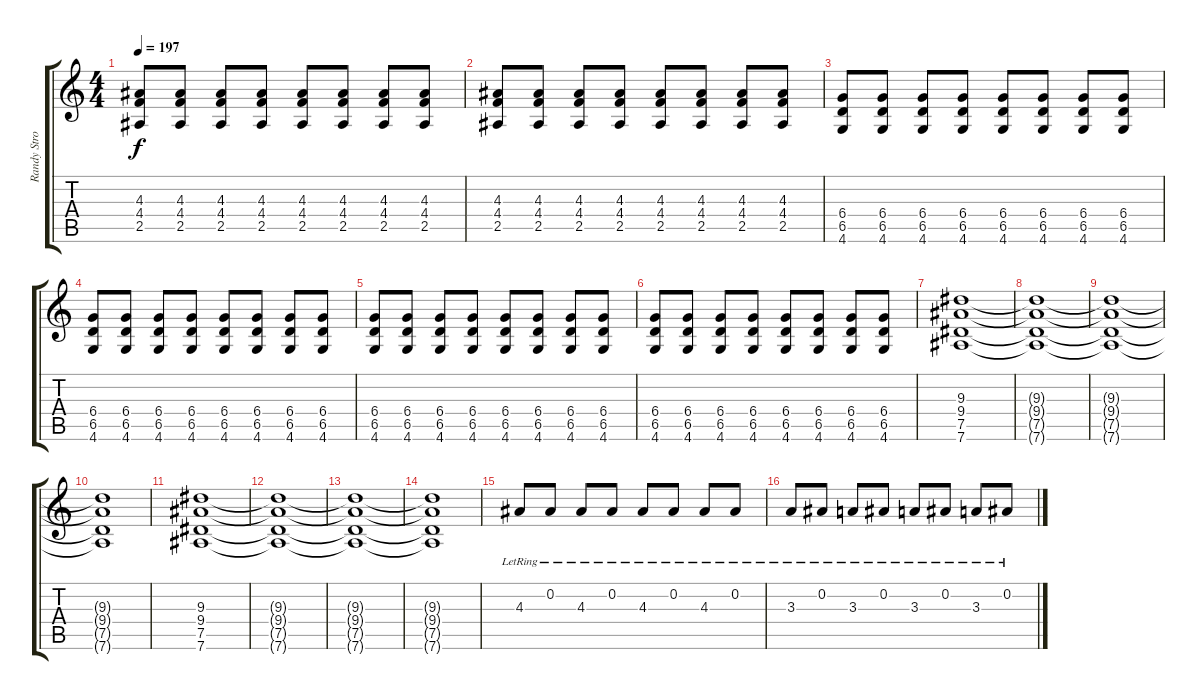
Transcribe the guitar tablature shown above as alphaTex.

\track ("Randy Strohmeyer" "Randy Stro") {instrument distortionguitar}
\staff {score tabs}
\tuning (Eb4 Bb3 Gb3 Db3 Ab2 Eb2) {hide}
\ts (4 4)
\tempo 197
\clef g2
\ks c
(4.3 4.4 2.5).8{dy f} (4.3 4.4 2.5).8 (4.3 4.4 2.5).8 (4.3 4.4 2.5).8 (4.3 4.4 2.5).8 (4.3 4.4 2.5).8 (4.3 4.4 2.5).8 (4.3 4.4 2.5).8 |
(4.3 4.4 2.5).8 (4.3 4.4 2.5).8 (4.3 4.4 2.5).8 (4.3 4.4 2.5).8 (4.3 4.4 2.5).8 (4.3 4.4 2.5).8 (4.3 4.4 2.5).8 (4.3 4.4 2.5).8 |
(6.4 6.5 4.6).8 (6.4 6.5 4.6).8 (6.4 6.5 4.6).8 (6.4 6.5 4.6).8 (6.4 6.5 4.6).8 (6.4 6.5 4.6).8 (6.4 6.5 4.6).8 (6.4 6.5 4.6).8 |
(6.4 6.5 4.6).8 (6.4 6.5 4.6).8 (6.4 6.5 4.6).8 (6.4 6.5 4.6).8 (6.4 6.5 4.6).8 (6.4 6.5 4.6).8 (6.4 6.5 4.6).8 (6.4 6.5 4.6).8 |
(6.4 6.5 4.6).8 (6.4 6.5 4.6).8 (6.4 6.5 4.6).8 (6.4 6.5 4.6).8 (6.4 6.5 4.6).8 (6.4 6.5 4.6).8 (6.4 6.5 4.6).8 (6.4 6.5 4.6).8 |
(6.4 6.5 4.6).8 (6.4 6.5 4.6).8 (6.4 6.5 4.6).8 (6.4 6.5 4.6).8 (6.4 6.5 4.6).8 (6.4 6.5 4.6).8 (6.4 6.5 4.6).8 (6.4 6.5 4.6).8 |
(9.3 9.4 7.5 7.6).1 |
(9.3{t} 9.4{t} 7.5{t} 7.6{t}).1 |
(9.3{t} 9.4{t} 7.5{t} 7.6{t}).1 |
(9.3{t} 9.4{t} 7.5{t} 7.6{t}).1 |
(9.3 9.4 7.5 7.6).1 |
(9.3{t} 9.4{t} 7.5{t} 7.6{t}).1 |
(9.3{t} 9.4{t} 7.5{t} 7.6{t}).1 |
(9.3{t} 9.4{t} 7.5{t} 7.6{t}).1 |
4.3{lr}.8{volume 15 instrument electricguitarclean} 0.2{lr}.8 4.3{lr}.8 0.2{lr}.8 4.3{lr}.8 0.2{lr}.8 4.3{lr}.8 0.2{lr}.8 |
3.3{lr}.8 0.2{lr}.8 3.3{lr}.8 0.2{lr}.8 3.3{lr}.8 0.2{lr}.8 3.3{lr}.8 0.2{lr}.8
